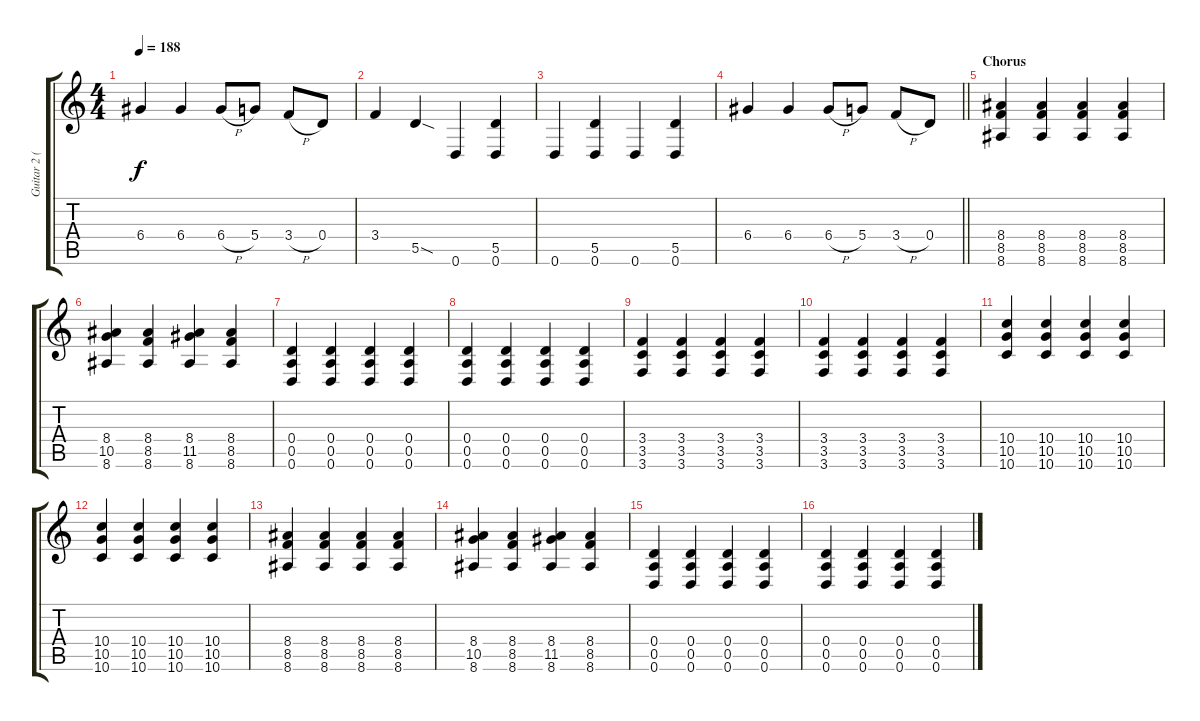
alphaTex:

\track ("Guitar 2 (ATTENTION!!!)" "Guitar 2 (") {instrument distortionguitar}
\staff {score tabs}
\tuning (E4 B3 G3 D3 A2 D2) {hide}
\ts (4 4)
\tempo 188
\clef g2
\ks c
6.4.4{dy f} 6.4.4 6.4{h}.8 5.4.8 3.4{h}.8 0.4.8 |
3.4.4 5.5{sod}.4 0.6.4 (5.5 0.6).4 |
0.6.4 (5.5 0.6).4 0.6.4 (5.5 0.6).4 |
\barLineRight lightlight
6.4.4 6.4.4 6.4{h}.8 5.4.8 3.4{h}.8 0.4.8 |
\section ("" "Chorus")
(8.4 8.5 8.6).4 (8.4 8.5 8.6).4 (8.4 8.5 8.6).4 (8.4 8.5 8.6).4 |
(8.4 10.5 8.6).4 (8.4 8.5 8.6).4 (8.4 11.5 8.6).4 (8.4 8.5 8.6).4 |
(0.4 0.5 0.6).4 (0.4 0.5 0.6).4 (0.4 0.5 0.6).4 (0.4 0.5 0.6).4 |
(0.4 0.5 0.6).4 (0.4 0.5 0.6).4 (0.4 0.5 0.6).4 (0.4 0.5 0.6).4 |
(3.4 3.5 3.6).4 (3.4 3.5 3.6).4 (3.4 3.5 3.6).4 (3.4 3.5 3.6).4 |
(3.4 3.5 3.6).4 (3.4 3.5 3.6).4 (3.4 3.5 3.6).4 (3.4 3.5 3.6).4 |
(10.4 10.5 10.6).4 (10.4 10.5 10.6).4 (10.4 10.5 10.6).4 (10.4 10.5 10.6).4 |
(10.4 10.5 10.6).4 (10.4 10.5 10.6).4 (10.4 10.5 10.6).4 (10.4 10.5 10.6).4 |
(8.4 8.5 8.6).4 (8.4 8.5 8.6).4 (8.4 8.5 8.6).4 (8.4 8.5 8.6).4 |
(8.4 10.5 8.6).4 (8.4 8.5 8.6).4 (8.4 11.5 8.6).4 (8.4 8.5 8.6).4 |
(0.4 0.5 0.6).4 (0.4 0.5 0.6).4 (0.4 0.5 0.6).4 (0.4 0.5 0.6).4 |
(0.4 0.5 0.6).4 (0.4 0.5 0.6).4 (0.4 0.5 0.6).4 (0.4 0.5 0.6).4
